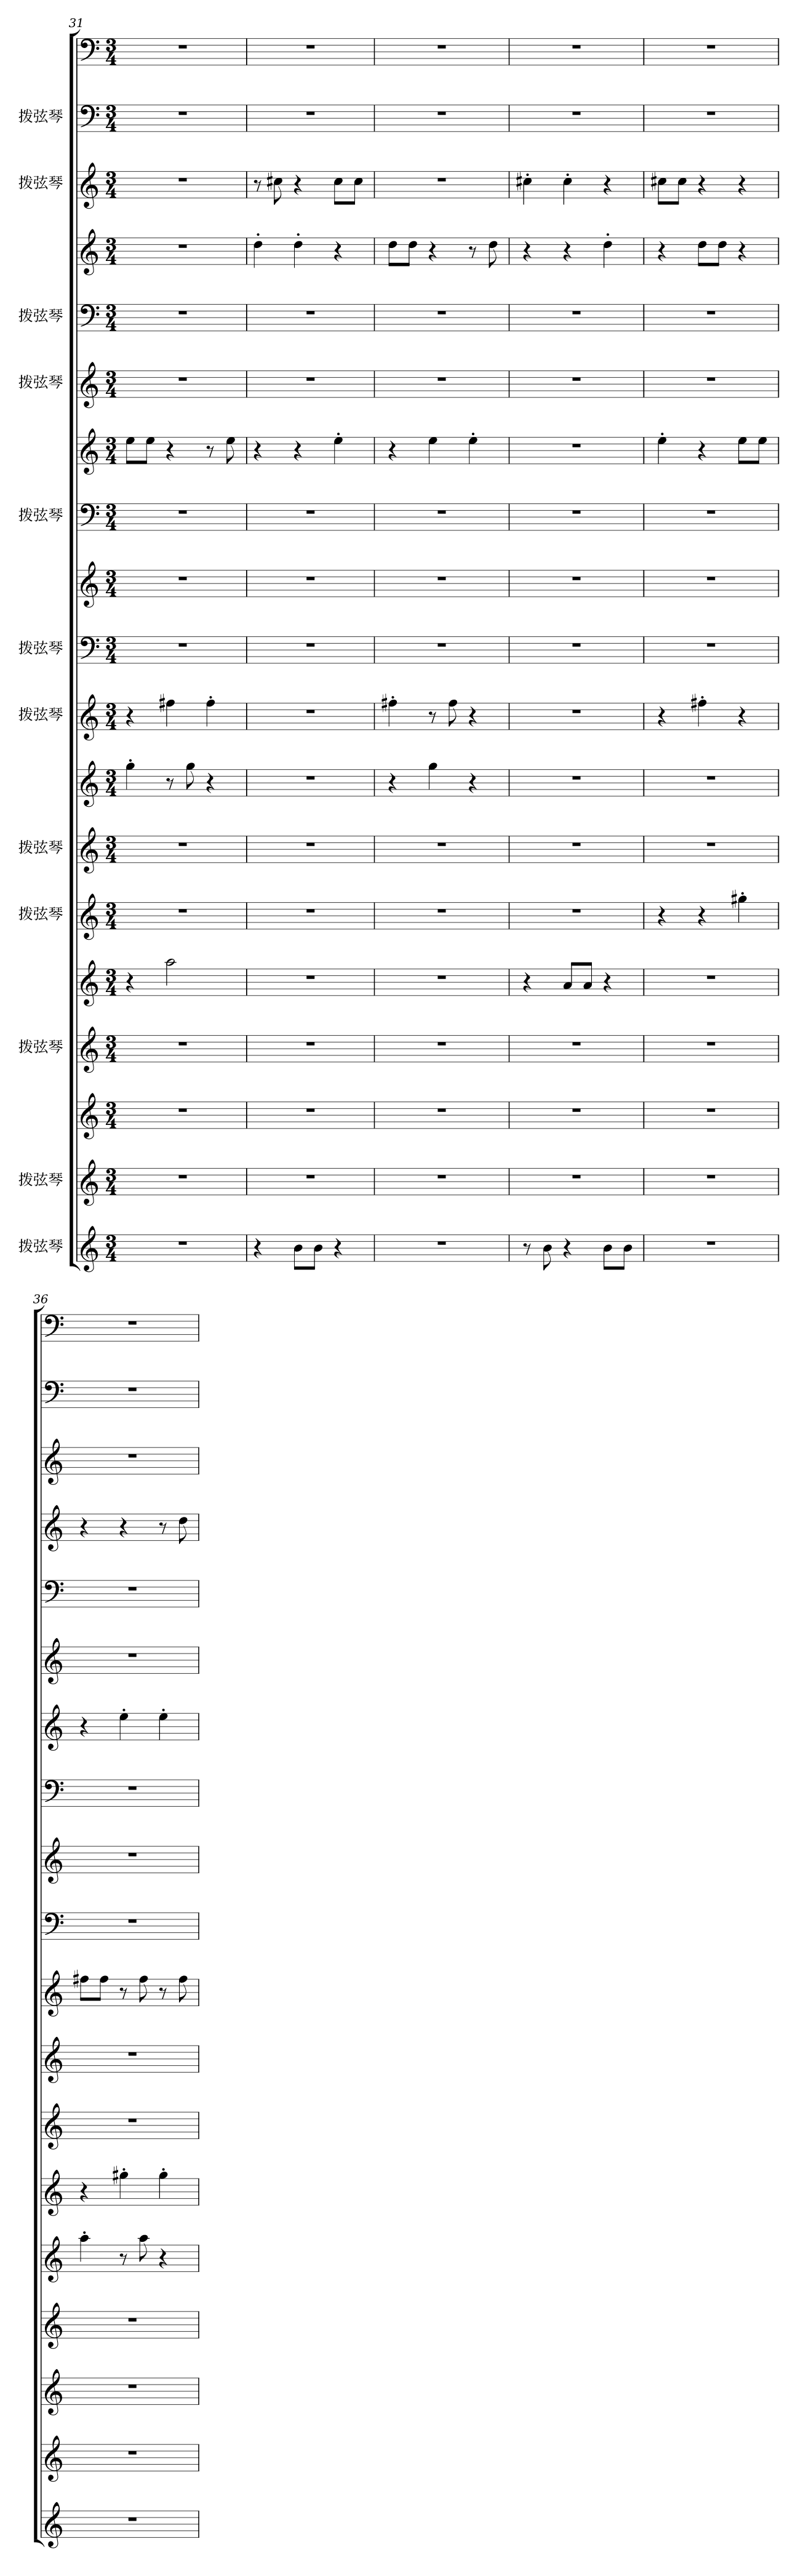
**kern	**kern	**kern	**kern	**kern	**kern	**kern	**kern	**kern	**kern	**kern	**kern	**kern	**kern	**kern	**kern	**kern	**kern	**kern
*part12	*part11	*part11	*part10	*part10	*part9	*part8	*part8	*part7	*part6	*part6	*part5	*part5	*part4	*part3	*part3	*part2	*part1	*part1
*staff19	*staff18	*staff17	*staff16	*staff15	*staff14	*staff13	*staff12	*staff11	*staff10	*staff9	*staff8	*staff7	*staff6	*staff5	*staff4	*staff3	*staff2	*staff1
*I"拨弦琴	*I"拨弦琴	*	*I"拨弦琴	*	*I"拨弦琴	*I"拨弦琴	*	*I"拨弦琴	*I"拨弦琴	*	*I"拨弦琴	*	*I"拨弦琴	*I"拨弦琴	*	*I"拨弦琴	*I"拨弦琴	*
*clefG2	*clefG2	*clefG2	*clefG2	*clefG2	*clefG2	*clefG2	*clefG2	*clefG2	*clefF4	*clefG2	*clefF4	*clefG2	*clefG2	*clefF4	*clefG2	*clefG2	*clefF4	*clefF4
*k[]	*k[]	*k[]	*k[]	*k[]	*k[]	*k[]	*k[]	*k[]	*k[]	*k[]	*k[]	*k[]	*k[]	*k[]	*k[]	*k[]	*k[]	*k[]
*M3/4	*M3/4	*M3/4	*M3/4	*M3/4	*M3/4	*M3/4	*M3/4	*M3/4	*M3/4	*M3/4	*M3/4	*M3/4	*M3/4	*M3/4	*M3/4	*M3/4	*M3/4	*M3/4
=31	=31	=31	=31	=31	=31	=31	=31	=31	=31	=31	=31	=31	=31	=31	=31	=31	=31	=31
2.r	2.r	2.r	2.r	4r	2.r	2.r	4gg'\	4r	2.r	2.r	2.r	8ee\L	2.r	2.r	2.r	2.r	2.r	2.r
.	.	.	.	.	.	.	.	.	.	.	.	8ee\J	.	.	.	.	.	.
.	.	.	.	2aa\	.	.	8r	4ff#X\	.	.	.	4r	.	.	.	.	.	.
.	.	.	.	.	.	.	8gg\	.	.	.	.	.	.	.	.	.	.	.
.	.	.	.	.	.	.	4r	4ff#'\	.	.	.	8r	.	.	.	.	.	.
.	.	.	.	.	.	.	.	.	.	.	.	8ee\	.	.	.	.	.	.
=32	=32	=32	=32	=32	=32	=32	=32	=32	=32	=32	=32	=32	=32	=32	=32	=32	=32	=32
4r	2.r	2.r	2.r	2.r	2.r	2.r	2.r	2.r	2.r	2.r	2.r	4r	2.r	2.r	4dd'\	8r	2.r	2.r
.	.	.	.	.	.	.	.	.	.	.	.	.	.	.	.	8cc#X\	.	.
8b\L	.	.	.	.	.	.	.	.	.	.	.	4r	.	.	4dd'\	4r	.	.
8b\J	.	.	.	.	.	.	.	.	.	.	.	.	.	.	.	.	.	.
4r	.	.	.	.	.	.	.	.	.	.	.	4ee'\	.	.	4r	8cc#\L	.	.
.	.	.	.	.	.	.	.	.	.	.	.	.	.	.	.	8cc#\J	.	.
=33	=33	=33	=33	=33	=33	=33	=33	=33	=33	=33	=33	=33	=33	=33	=33	=33	=33	=33
2.r	2.r	2.r	2.r	2.r	2.r	2.r	4r	4ff#X'\	2.r	2.r	2.r	4r	2.r	2.r	8dd\L	2.r	2.r	2.r
.	.	.	.	.	.	.	.	.	.	.	.	.	.	.	8dd\J	.	.	.
.	.	.	.	.	.	.	4gg\	8r	.	.	.	4ee\	.	.	4r	.	.	.
.	.	.	.	.	.	.	.	8ff#\	.	.	.	.	.	.	.	.	.	.
.	.	.	.	.	.	.	4r	4r	.	.	.	4ee'\	.	.	8r	.	.	.
.	.	.	.	.	.	.	.	.	.	.	.	.	.	.	8dd\	.	.	.
!!LO:PB:g=z
=34	=34	=34	=34	=34	=34	=34	=34	=34	=34	=34	=34	=34	=34	=34	=34	=34	=34	=34
8r	2.r	2.r	2.r	4r	2.r	2.r	2.r	2.r	2.r	2.r	2.r	2.r	2.r	2.r	4r	4cc#X'\	2.r	2.r
8b\	.	.	.	.	.	.	.	.	.	.	.	.	.	.	.	.	.	.
4r	.	.	.	8a/L	.	.	.	.	.	.	.	.	.	.	4r	4cc#'\	.	.
.	.	.	.	8a/J	.	.	.	.	.	.	.	.	.	.	.	.	.	.
8b\L	.	.	.	4r	.	.	.	.	.	.	.	.	.	.	4dd'\	4r	.	.
8b\J	.	.	.	.	.	.	.	.	.	.	.	.	.	.	.	.	.	.
=35	=35	=35	=35	=35	=35	=35	=35	=35	=35	=35	=35	=35	=35	=35	=35	=35	=35	=35
2.r	2.r	2.r	2.r	2.r	4r	2.r	2.r	4r	2.r	2.r	2.r	4ee'\	2.r	2.r	4r	8cc#X\L	2.r	2.r
.	.	.	.	.	.	.	.	.	.	.	.	.	.	.	.	8cc#\J	.	.
.	.	.	.	.	4r	.	.	4ff#X'\	.	.	.	4r	.	.	8dd\L	4r	.	.
.	.	.	.	.	.	.	.	.	.	.	.	.	.	.	8dd\J	.	.	.
.	.	.	.	.	4gg#X'\	.	.	4r	.	.	.	8ee\L	.	.	4r	4r	.	.
.	.	.	.	.	.	.	.	.	.	.	.	8ee\J	.	.	.	.	.	.
=36	=36	=36	=36	=36	=36	=36	=36	=36	=36	=36	=36	=36	=36	=36	=36	=36	=36	=36
2.r	2.r	2.r	2.r	4aa'\	4r	2.r	2.r	8ff#X\L	2.r	2.r	2.r	4r	2.r	2.r	4r	2.r	2.r	2.r
.	.	.	.	.	.	.	.	8ff#\J	.	.	.	.	.	.	.	.	.	.
.	.	.	.	8r	4gg#X'\	.	.	8r	.	.	.	4ee'\	.	.	4r	.	.	.
.	.	.	.	8aa\	.	.	.	8ff#\	.	.	.	.	.	.	.	.	.	.
.	.	.	.	4r	4gg#'\	.	.	8r	.	.	.	4ee'\	.	.	8r	.	.	.
.	.	.	.	.	.	.	.	8ff#\	.	.	.	.	.	.	8dd\	.	.	.
=	=	=	=	=	=	=	=	=	=	=	=	=	=	=	=	=	=	=
*-	*-	*-	*-	*-	*-	*-	*-	*-	*-	*-	*-	*-	*-	*-	*-	*-	*-	*-
